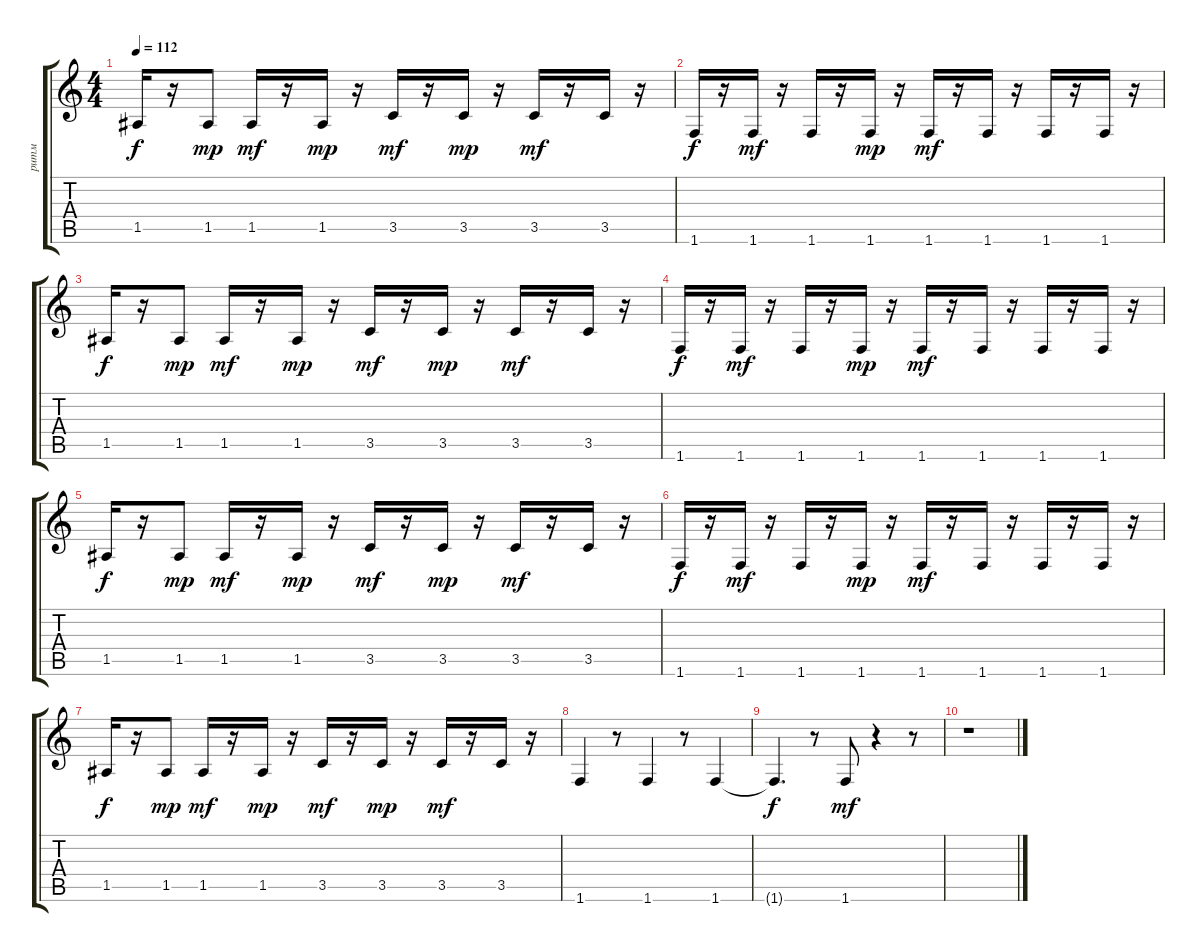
\track ("ритм" "ритм") {instrument electricbasspick}
\staff {score tabs}
\tuning (E4 B3 G3 D3 A2 E2) {hide}
\ts (4 4)
\tempo 112
\clef g2
\ks c
1.5.16{dy f} r.16 1.5.8{dy mp} 1.5.16{dy mf} r.16 1.5.16{dy mp} r.16 3.5.16{dy mf} r.16 3.5.16{dy mp} r.16 3.5.16{dy mf} r.16 3.5.16 r.16 |
1.6.16{dy f} r.16 1.6.16{dy mf} r.16 1.6.16 r.16 1.6.16{dy mp} r.16 1.6.16{dy mf} r.16 1.6.16 r.16 1.6.16 r.16 1.6.16 r.16 |
1.5.16{dy f} r.16 1.5.8{dy mp} 1.5.16{dy mf} r.16 1.5.16{dy mp} r.16 3.5.16{dy mf} r.16 3.5.16{dy mp} r.16 3.5.16{dy mf} r.16 3.5.16 r.16 |
1.6.16{dy f} r.16 1.6.16{dy mf} r.16 1.6.16 r.16 1.6.16{dy mp} r.16 1.6.16{dy mf} r.16 1.6.16 r.16 1.6.16 r.16 1.6.16 r.16 |
1.5.16{dy f} r.16 1.5.8{dy mp} 1.5.16{dy mf} r.16 1.5.16{dy mp} r.16 3.5.16{dy mf} r.16 3.5.16{dy mp} r.16 3.5.16{dy mf} r.16 3.5.16 r.16 |
1.6.16{dy f} r.16 1.6.16{dy mf} r.16 1.6.16 r.16 1.6.16{dy mp} r.16 1.6.16{dy mf} r.16 1.6.16 r.16 1.6.16 r.16 1.6.16 r.16 |
1.5.16{dy f} r.16 1.5.8{dy mp} 1.5.16{dy mf} r.16 1.5.16{dy mp} r.16 3.5.16{dy mf} r.16 3.5.16{dy mp} r.16 3.5.16{dy mf} r.16 3.5.16 r.16 |
1.6.4 r.8 1.6.4 r.8 1.6.4 |
1.6{t}.4{d dy f} r.8 1.6.8{dy mf} r.4 r.8 |
r.1
